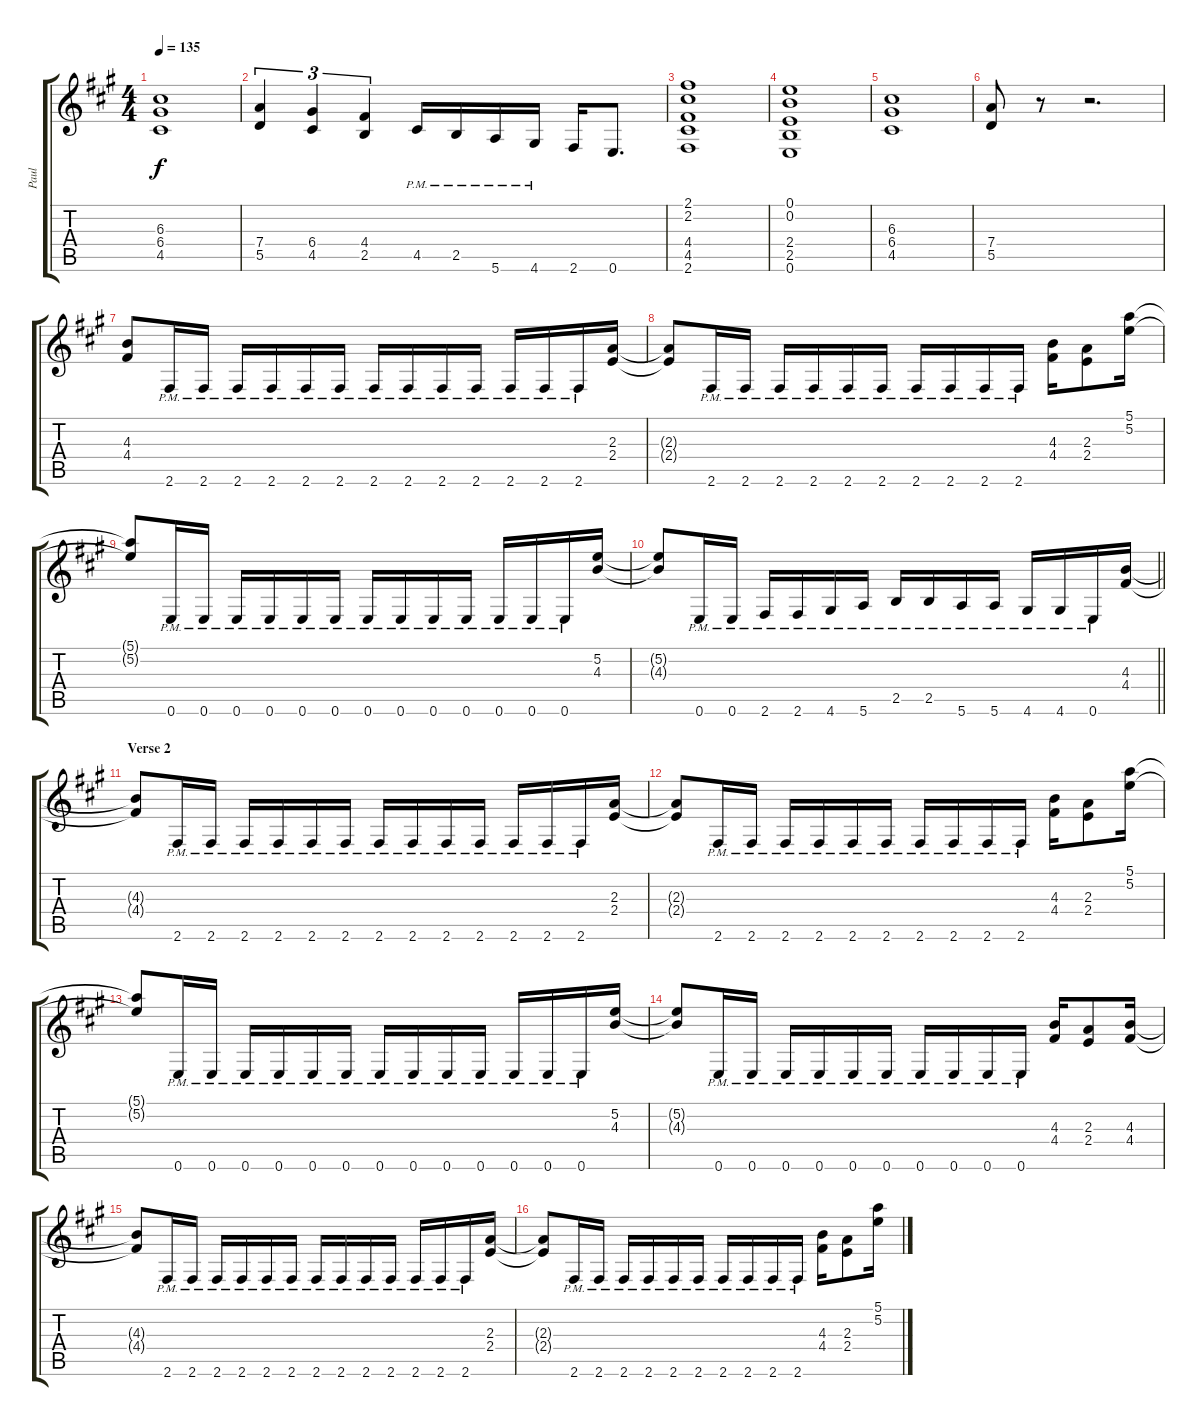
\track ("Paul" "Paul") {instrument overdrivenguitar}
\staff {score tabs}
\tuning (E4 B3 G3 D3 A2 E2) {hide}
\ts (4 4)
\tempo 135
\clef g2
\ks a
(6.3 6.4 4.5).1{dy f} |
(7.4 5.5).4{tu (3 2)} (6.4 4.5).4{tu (3 2)} (4.4 2.5).4{tu (3 2)} 4.5{pm}.16 2.5{pm}.16 5.6{pm}.16 4.6{pm}.16 2.6.16 0.6.8{d} |
(2.1 2.2 4.4 4.5 2.6).1 |
(0.1 0.2 2.4 2.5 0.6).1 |
(6.3 6.4 4.5).1 |
(7.4 5.5).8 r.8 r.2{d} |
(4.3 4.4).8 2.6{pm}.16 2.6{pm}.16 2.6{pm}.16 2.6{pm}.16 2.6{pm}.16 2.6{pm}.16 2.6{pm}.16 2.6{pm}.16 2.6{pm}.16 2.6{pm}.16 2.6{pm}.16 2.6{pm}.16 2.6{pm}.16 (2.3 2.4).16 |
(2.3{t} 2.4{t}).8 2.6{pm}.16 2.6{pm}.16 2.6{pm}.16 2.6{pm}.16 2.6{pm}.16 2.6{pm}.16 2.6{pm}.16 2.6{pm}.16 2.6{pm}.16 2.6{pm}.16 (4.3 4.4).16 (2.3 2.4).8 (5.1 5.2).16 |
(5.1{t} 5.2{t}).8 0.6{pm}.16 0.6{pm}.16 0.6{pm}.16 0.6{pm}.16 0.6{pm}.16 0.6{pm}.16 0.6{pm}.16 0.6{pm}.16 0.6{pm}.16 0.6{pm}.16 0.6{pm}.16 0.6{pm}.16 0.6{pm}.16 (5.2 4.3).16 |
\barLineRight lightlight
(5.2{t} 4.3{t}).8 0.6{pm}.16 0.6{pm}.16 2.6{pm}.16 2.6{pm}.16 4.6{pm}.16 5.6{pm}.16 2.5{pm}.16 2.5{pm}.16 5.6{pm}.16 5.6{pm}.16 4.6{pm}.16 4.6{pm}.16 0.6{pm}.16 (4.3 4.4).16 |
\section ("" "Verse 2")
(4.3{t} 4.4{t}).8 2.6{pm}.16 2.6{pm}.16 2.6{pm}.16 2.6{pm}.16 2.6{pm}.16 2.6{pm}.16 2.6{pm}.16 2.6{pm}.16 2.6{pm}.16 2.6{pm}.16 2.6{pm}.16 2.6{pm}.16 2.6{pm}.16 (2.3 2.4).16 |
(2.3{t} 2.4{t}).8 2.6{pm}.16 2.6{pm}.16 2.6{pm}.16 2.6{pm}.16 2.6{pm}.16 2.6{pm}.16 2.6{pm}.16 2.6{pm}.16 2.6{pm}.16 2.6{pm}.16 (4.3 4.4).16 (2.3 2.4).8 (5.1 5.2).16 |
(5.1{t} 5.2{t}).8 0.6{pm}.16 0.6{pm}.16 0.6{pm}.16 0.6{pm}.16 0.6{pm}.16 0.6{pm}.16 0.6{pm}.16 0.6{pm}.16 0.6{pm}.16 0.6{pm}.16 0.6{pm}.16 0.6{pm}.16 0.6{pm}.16 (5.2 4.3).16 |
(5.2{t} 4.3{t}).8 0.6{pm}.16 0.6{pm}.16 0.6{pm}.16 0.6{pm}.16 0.6{pm}.16 0.6{pm}.16 0.6{pm}.16 0.6{pm}.16 0.6{pm}.16 0.6{pm}.16 (4.3 4.4).16 (2.3 2.4).8 (4.3 4.4).16 |
(4.3{t} 4.4{t}).8 2.6{pm}.16 2.6{pm}.16 2.6{pm}.16 2.6{pm}.16 2.6{pm}.16 2.6{pm}.16 2.6{pm}.16 2.6{pm}.16 2.6{pm}.16 2.6{pm}.16 2.6{pm}.16 2.6{pm}.16 2.6{pm}.16 (2.3 2.4).16 |
(2.3{t} 2.4{t}).8 2.6{pm}.16 2.6{pm}.16 2.6{pm}.16 2.6{pm}.16 2.6{pm}.16 2.6{pm}.16 2.6{pm}.16 2.6{pm}.16 2.6{pm}.16 2.6{pm}.16 (4.3 4.4).16 (2.3 2.4).8 (5.1 5.2).16
